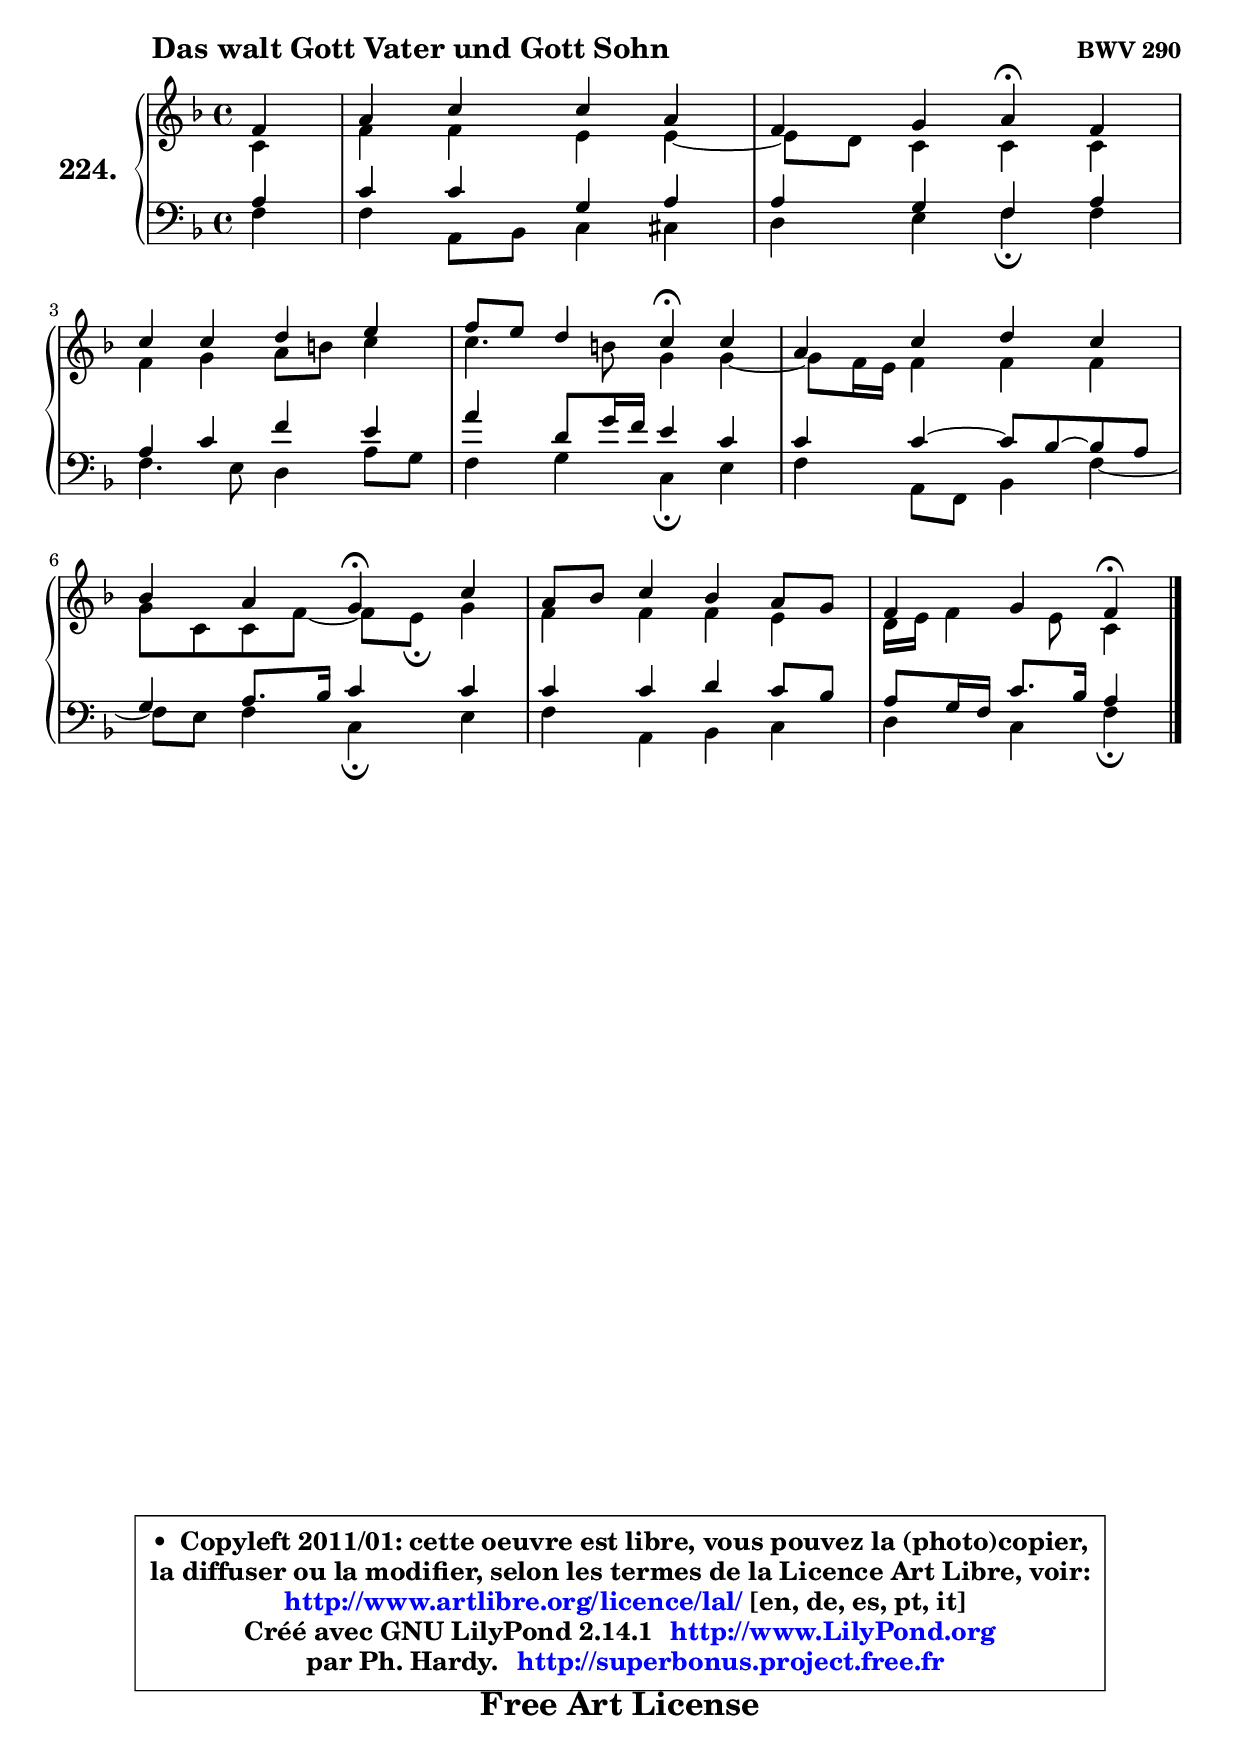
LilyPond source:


\version "2.14.1"

    \paper {
%	system-system-spacing #'padding = #0.1
%	score-system-spacing #'padding = #0.1
%	ragged-bottom = ##f
%	ragged-last-bottom = ##f
	}

    \header {
      opus = \markup { \bold "BWV 290" }
      piece = \markup { \hspace #9 \fontsize #2 \bold "Das walt Gott Vater und Gott Sohn" }
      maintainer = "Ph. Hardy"
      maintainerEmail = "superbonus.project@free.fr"
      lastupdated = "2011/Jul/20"
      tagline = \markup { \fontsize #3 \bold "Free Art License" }
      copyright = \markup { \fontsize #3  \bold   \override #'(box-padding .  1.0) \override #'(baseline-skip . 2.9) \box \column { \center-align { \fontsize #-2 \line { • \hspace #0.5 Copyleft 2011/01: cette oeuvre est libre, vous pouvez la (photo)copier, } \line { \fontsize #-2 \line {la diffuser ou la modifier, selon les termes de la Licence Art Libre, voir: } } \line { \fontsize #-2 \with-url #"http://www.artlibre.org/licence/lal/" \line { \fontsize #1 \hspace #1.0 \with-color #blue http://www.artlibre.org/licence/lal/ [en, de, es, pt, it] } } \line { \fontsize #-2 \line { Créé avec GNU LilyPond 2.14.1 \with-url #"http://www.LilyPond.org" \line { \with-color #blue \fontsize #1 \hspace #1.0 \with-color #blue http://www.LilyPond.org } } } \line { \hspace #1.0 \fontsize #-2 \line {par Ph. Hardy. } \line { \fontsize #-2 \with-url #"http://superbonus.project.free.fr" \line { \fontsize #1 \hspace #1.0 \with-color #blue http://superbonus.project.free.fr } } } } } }

	  }

  guidemidi = {
        r4 |
        R1 |
        r2 \tempo 4 = 30 r4 \tempo 4 = 78 r4 |
        R1 |
        r2 \tempo 4 = 30 r4 \tempo 4 = 78 r4 |
        R1 |
        r2 \tempo 4 = 30 r4 \tempo 4 = 78 r4 |
        R1 |
        r2 \tempo 4 = 30 r4 
	}

  upper = {
	\time 4/4
	\key f \major
	\clef treble
	\partial 4
	\voiceOne
	<< { 
	% SOPRANO
	\set Voice.midiInstrument = "acoustic grand"
	\relative c' {
        f4 |
        a4 c c a |
        f4 g a\fermata f |
\break
        c'4 c d e |
        f8 e d4 c\fermata c |
        a4 c d c |
\break
        bes4 a g\fermata c |
        a8 bes c4 bes a8 g |
        f4 g f4\fermata
        \bar "|."
	} % fin de relative
	}

	\context Voice="1" { \voiceTwo 
	% ALTO
	\set Voice.midiInstrument = "acoustic grand"
	\relative c' {
        c4 |
        f4 f e e ~ |
	e8 d8 c4 c c |
        f4 g a8 b c4 |
        c4. b8 g4 g ~ |
	g8 f16 e f4 f f |
        g8 c, c f ~ f8 e8\fermata g4 |
        f4 f f e |
        d16 e f4 e8 c4
        \bar "|."
	} % fin de relative
	\oneVoice
	} >>
	}

    lower = {
	\time 4/4
	\key f \major
	\clef bass
	\partial 4
	\voiceOne
	<< { 
	% TENOR
	\set Voice.midiInstrument = "acoustic grand"
	\relative c' {
        a4 |
        c4 c g a |
        a4 g f a |
        a4 c f e |
        a4 d,8 g16 f e4 c |
        c4 c4 ~ c8 bes8 ~ bes8 a8 |
        g4 a8. bes16 c4 c |
        c4 c d c8 bes |
        a8 g16 f c'8. bes16 a4
        \bar "|."
	} % fin de relative
	}
	\context Voice="1" { \voiceTwo 
	% BASS
	\set Voice.midiInstrument = "acoustic grand"
	\relative c {
        f4 |
        f4 a,8 bes c4 cis |
        d4 e f\fermata f |
        f4. e8 d4 a'8 g |
        f4 g c,\fermata e |
        f4 a,8 f bes4 f' ~ |
	f8 e8 f4 c\fermata e |
        f4 a, bes c |
        d4 c f\fermata
        \bar "|."
	} % fin de relative
	\oneVoice
	} >>
	}


    \score { 

	\new PianoStaff <<
	\set PianoStaff.instrumentName = \markup { \bold \huge "224." }
	\new Staff = "upper" \upper
	\new Staff = "lower" \lower
	>>

    \layout {
%	ragged-last = ##f
	   }

         } % fin de score

  \score {
    \unfoldRepeats { << \guidemidi \upper \lower >> }
    \midi {
    \context {
     \Staff
      \remove "Staff_performer"
               }

     \context {
      \Voice
       \consists "Staff_performer"
                }

     \context { 
      \Score
      tempoWholesPerMinute = #(ly:make-moment 78 4)
		}
	    }
	}

